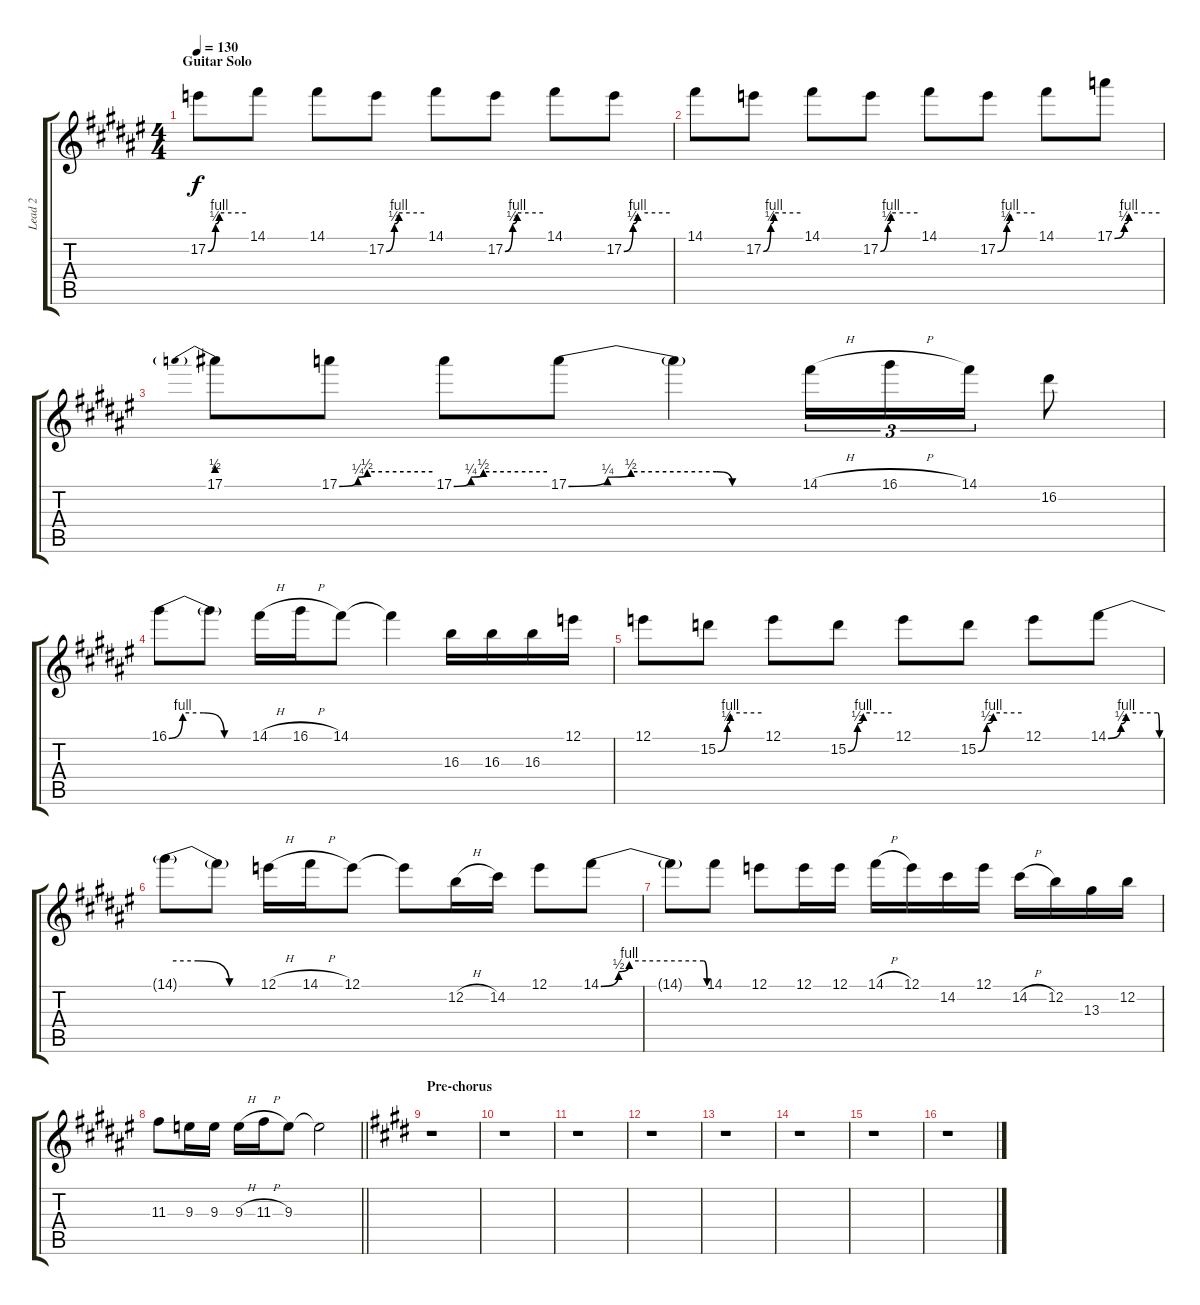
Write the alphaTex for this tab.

\track ("Lead 2" "Lead 2") {instrument distortionguitar}
\staff {score tabs}
\tuning (E4 B3 G3 D3 A2 E2) {hide}
\ts (4 4)
\section ("" "Guitar Solo")
\tempo 130
\clef g2
\ks f#
17.2{be (custom 0 0 12 2 18 4 60 4)}.8{dy f} 14.1.8 14.1.8 17.2{be (custom 0 0 13 2 20 4 60 4)}.8 14.1.8 17.2{be (custom 0 0 12 2 19 4 60 4)}.8 14.1.8 17.2{be (custom 0 0 12 2 18 4 60 4)}.8 |
\ks d#minor
14.1.8 17.2{be (custom 0 0 12 2 17 4 60 4)}.8 14.1.8 17.2{be (custom 0 0 12 2 17 4 60 4)}.8 14.1.8 17.2{be (custom 0 0 15 2 20 4 60 4)}.8 14.1.8 17.1{be (custom 0 0 13 2 19 4 60 4)}.8 |
\ks f#
17.1{be (prebend 0 2 60 2)}.8 17.1{be (custom 0 0 12 1 18 2 60 2)}.8 17.1{be (custom 0 0 11 1 19 2 60 2)}.8 17.1{be (custom 0 0 10 1 16 2 38 2 42 0 60 0)}.8 17.1{t}.4 14.1{h}.16{tu (3 2)} 16.1{h}.16{tu (3 2)} 14.1.16{tu (3 2)} 16.2.8 |
\ks d#minor
16.1{be (custom 0 0 10 4 25 4 40 0 60 0)}.8 16.1{t}.8 14.1{h}.16 16.1{h}.16 14.1.8 14.1{t}.4 16.3.16 16.3.16 16.3.16 12.1.16 |
\ks f#
12.1.8 15.2{be (custom 0 0 13 2 17 4 60 4)}.8 12.1.8 15.2{be (custom 0 0 13 2 21 4 60 4)}.8 12.1.8 15.2{be (custom 0 0 12 2 21 4 60 4)}.8 12.1.8 14.1{be (custom 0 0 15 2 21 4 58 4 60 0)}.8 |
\ks d#minor
14.1{be (custom 0 4 20 4 40 0 60 0) t}.8 14.1{t}.8 12.1{h}.16 14.1{h}.16 12.1.8 12.1{t}.8 12.2{h}.16 14.2.16 12.1.8 14.1{be (custom 0 0 10 2 16 4 58 4 60 0)}.8 |
\ks f#
14.1{t}.8 14.1.8 12.1.8 12.1.16 12.1.16 14.1{h}.16 12.1.16 14.2.16 12.1.16 14.2{h}.16 12.2.16 13.3.16 12.2.16 |
\barLineRight lightlight
\ks d#minor
11.3.8 9.3.16 9.3.16 9.3{h}.16 11.3{h}.16 9.3.8 9.3{t}.2 |
\section ("" "Pre-chorus")
\ks e
r.1 |
\ks c#minor
r.1 |
\ks e
r.1 |
\ks c#minor
r.1 |
\ks e
r.1 |
\ks c#minor
r.1 |
\ks e
r.1 |
\ks c#minor
r.1
